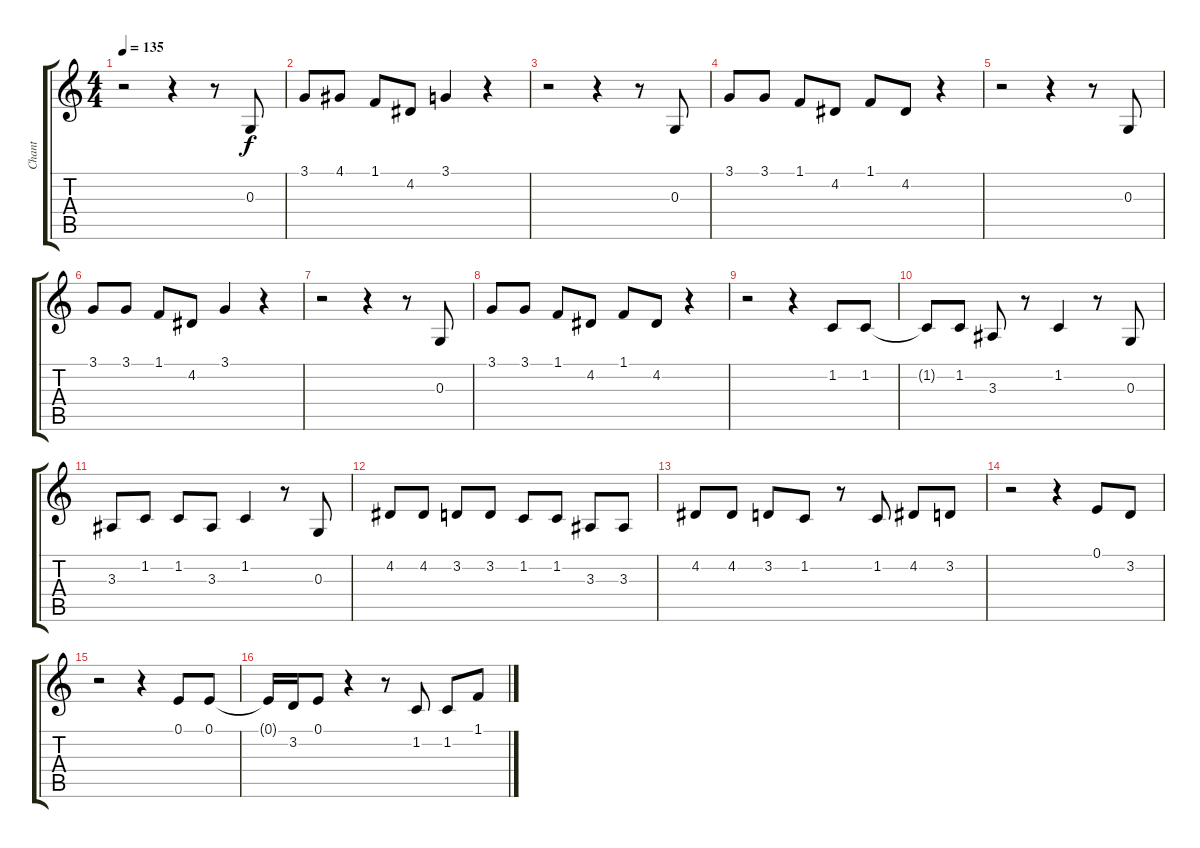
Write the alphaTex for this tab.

\track ("Chant" "Chant") {instrument synthbrass1}
\staff {score tabs}
\tuning (E4 B3 G3 D3 A2 E2) {hide}
\ts (4 4)
\tempo 135
\clef g2
\ks c
r.2{dy f} r.4 r.8 0.3.8 |
3.1.8 4.1.8 1.1.8 4.2.8 3.1.4 r.4 |
r.2 r.4 r.8 0.3.8 |
3.1.8 3.1.8 1.1.8 4.2.8 1.1.8 4.2.8 r.4 |
r.2 r.4 r.8 0.3.8 |
3.1.8 3.1.8 1.1.8 4.2.8 3.1.4 r.4 |
r.2 r.4 r.8 0.3.8 |
3.1.8 3.1.8 1.1.8 4.2.8 1.1.8 4.2.8 r.4 |
r.2 r.4 1.2.8 1.2.8 |
1.2{t}.8 1.2.8 3.3.8 r.8 1.2.4 r.8 0.3.8 |
3.3.8 1.2.8 1.2.8 3.3.8 1.2.4 r.8 0.3.8 |
4.2.8 4.2.8 3.2.8 3.2.8 1.2.8 1.2.8 3.3.8 3.3.8 |
4.2.8 4.2.8 3.2.8 1.2.8 r.8 1.2.8 4.2.8 3.2.8 |
r.2 r.4 0.1.8 3.2.8 |
r.2 r.4 0.1.8 0.1.8 |
0.1{t}.16 3.2.16 0.1.8 r.4 r.8 1.2.8 1.2.8 1.1.8
